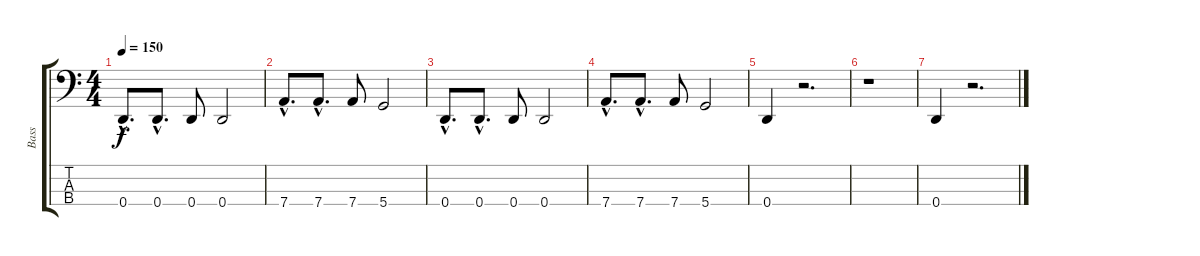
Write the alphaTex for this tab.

\track ("Bass" "Bass") {instrument electricbassfinger}
\staff {score tabs}
\tuning (G2 D2 A1 D1) {hide}
\ts (4 4)
\tempo 150
\clef f4
\ks c
0.4{hac}.8{d dy f} 0.4{hac}.8{d} 0.4.8 0.4.2 |
7.4{hac}.8{d} 7.4{hac}.8{d} 7.4.8 5.4.2 |
0.4{hac}.8{d} 0.4{hac}.8{d} 0.4.8 0.4.2 |
7.4{hac}.8{d} 7.4{hac}.8{d} 7.4.8 5.4.2 |
0.4.4 r.2{d} |
r.1 |
0.4.4 r.2{d}
